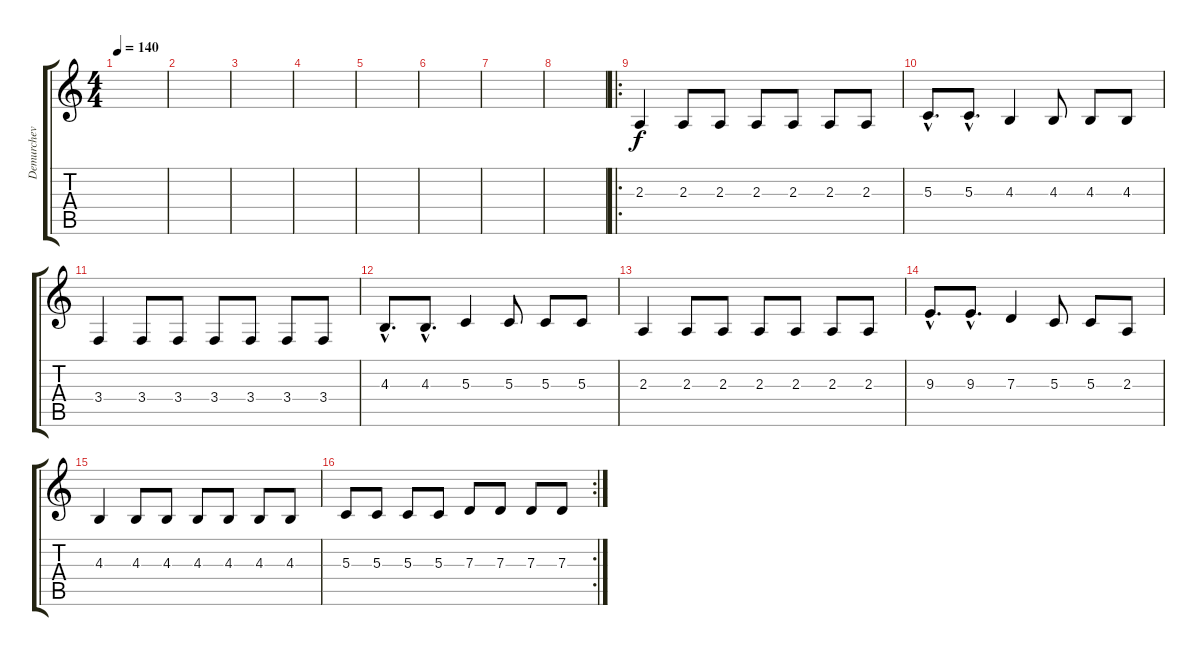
\track ("Demurchev Sasha (VOX)" "Demurchev ") {instrument reedorgan}
\staff {score tabs}
\tuning (E4 B3 G3 D3 A2 E2) {hide}
\ts (4 4)
\tempo 140
\clef g2
\ks c
|
|
|
|
|
|
|
|
\ro
2.3.4 2.3.8 2.3.8 2.3.8 2.3.8 2.3.8 2.3.8 |
5.3{hac}.8{d} 5.3{hac}.8{d} 4.3.4 4.3.8 4.3.8 4.3.8 |
3.4.4 3.4.8 3.4.8 3.4.8 3.4.8 3.4.8 3.4.8 |
4.3{hac}.8{d} 4.3{hac}.8{d} 5.3.4 5.3.8 5.3.8 5.3.8 |
2.3.4 2.3.8 2.3.8 2.3.8 2.3.8 2.3.8 2.3.8 |
9.3{hac}.8{d} 9.3{hac}.8{d} 7.3.4 5.3.8 5.3.8 2.3.8 |
4.3.4 4.3.8 4.3.8 4.3.8 4.3.8 4.3.8 4.3.8 |
\rc 2
5.3.8 5.3.8 5.3.8 5.3.8 7.3.8 7.3.8 7.3.8 7.3.8
